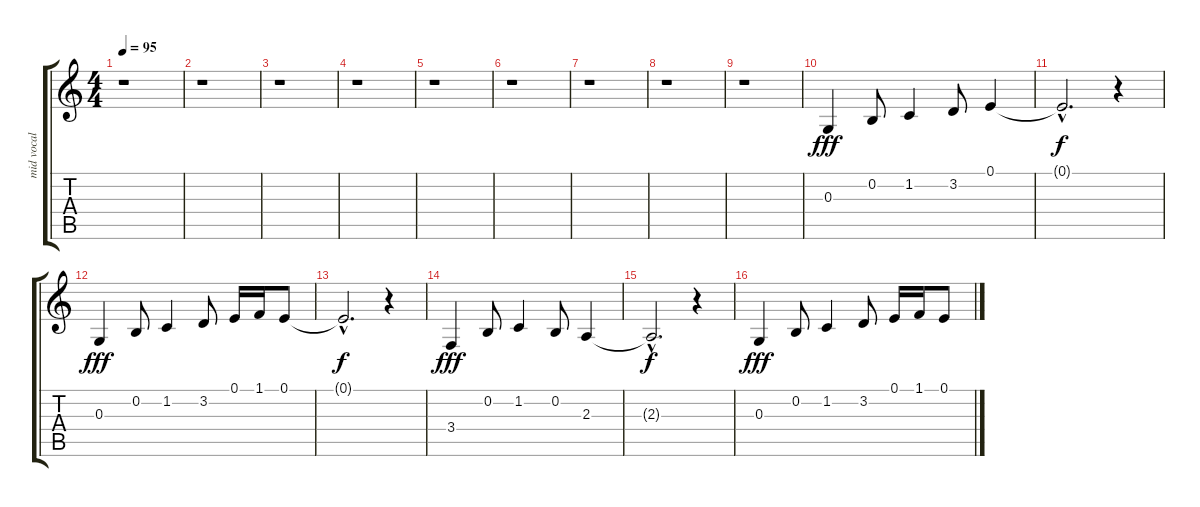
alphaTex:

\track ("mid vocal           " "mid vocal ") {instrument accordion}
\staff {score tabs}
\tuning (E4 B3 G3 D3 A2 E2) {hide}
\ts (4 4)
\tempo 95
\clef g2
\ks c
r.1{dy fff} |
r.1 |
r.1 |
r.1 |
r.1 |
r.1 |
r.1 |
r.1 |
r.1 |
0.3.4 0.2.8 1.2.4 3.2.8 0.1.4 |
0.1{hac t}.2{d dy f} r.4 |
0.3.4{dy fff} 0.2.8 1.2.4 3.2.8 0.1.16 1.1.16 0.1.8 |
0.1{hac t}.2{d dy f} r.4 |
3.4.4{dy fff} 0.2.8 1.2.4 0.2.8 2.3.4 |
2.3{hac t}.2{d dy f} r.4 |
0.3.4{dy fff} 0.2.8 1.2.4 3.2.8 0.1.16 1.1.16 0.1.8
